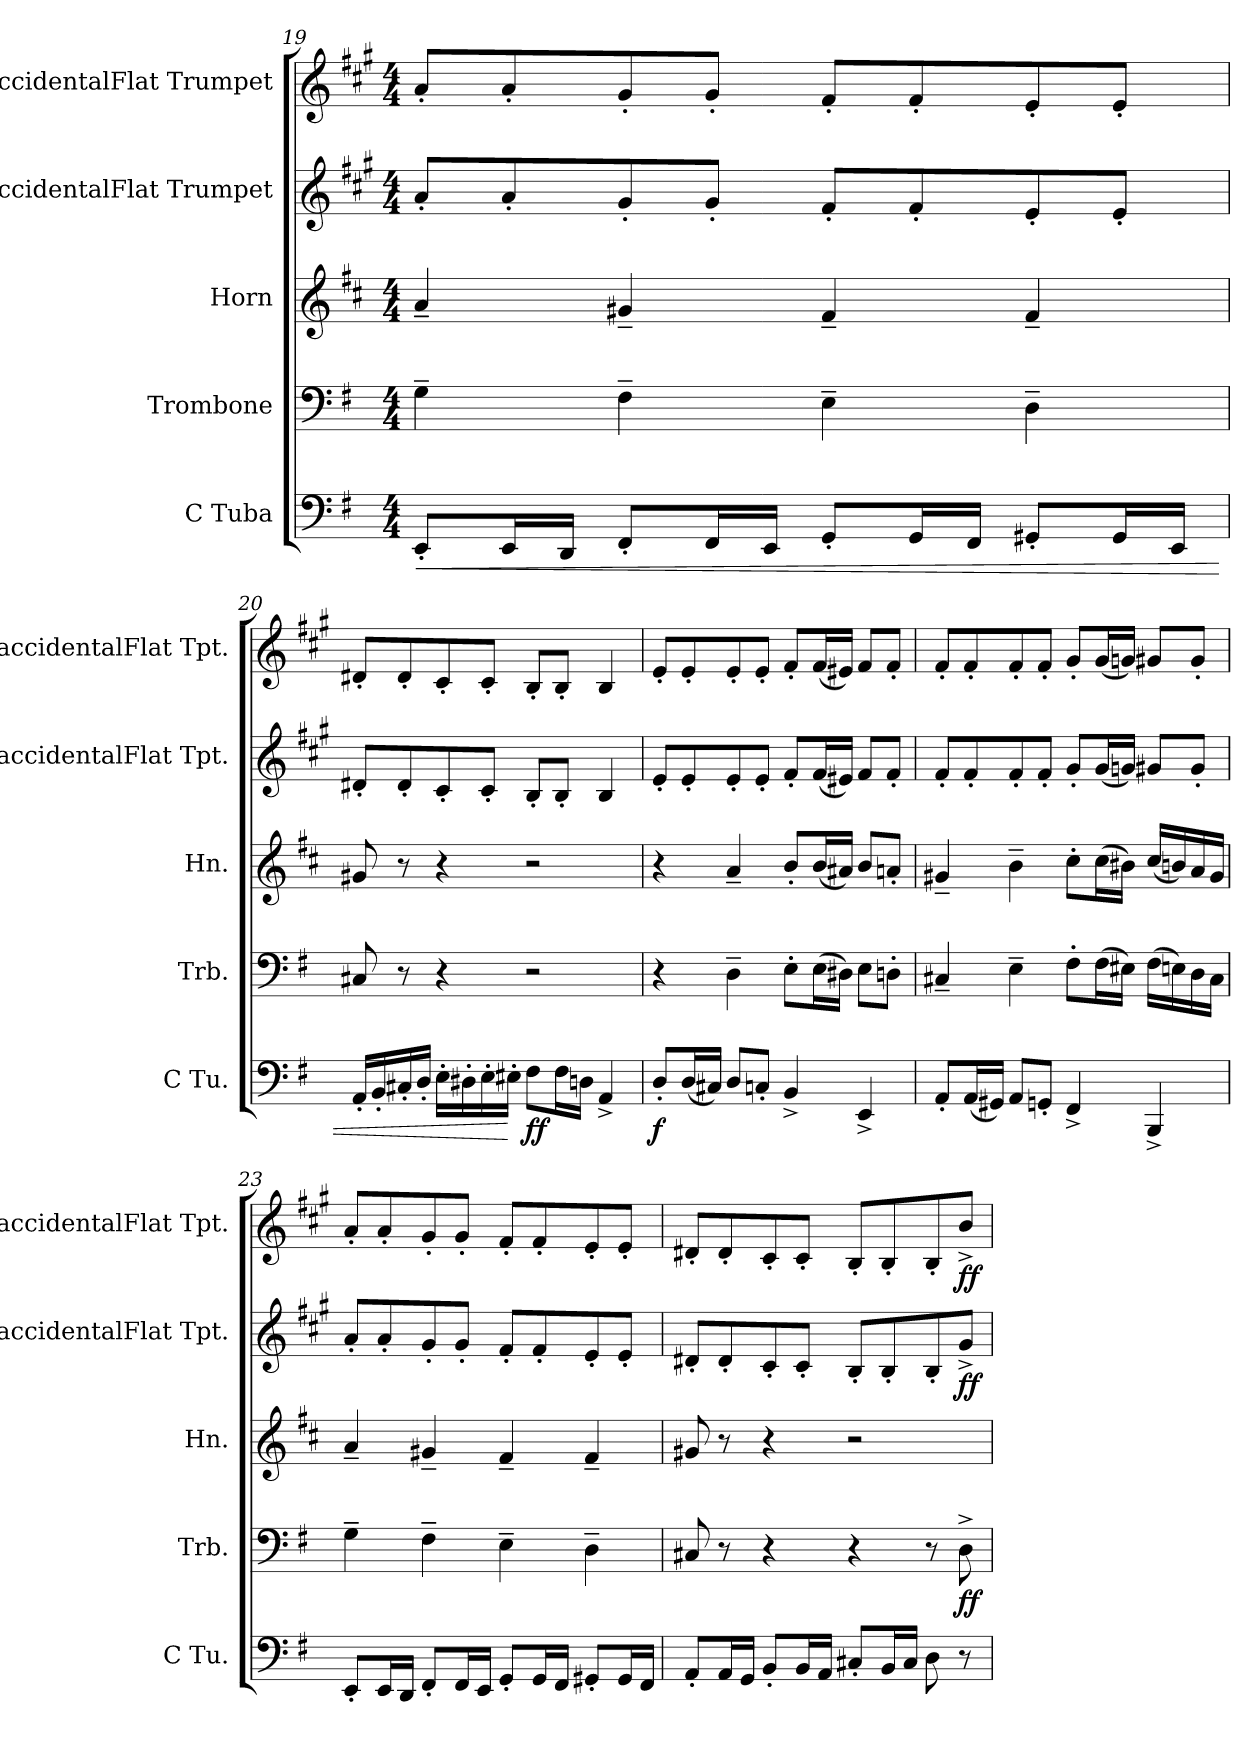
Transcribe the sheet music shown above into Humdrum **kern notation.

**kern	**dynam	**kern	**dynam	**kern	**kern	**dynam	**kern	**dynam
*part5	*part5	*part4	*part4	*part3	*part2	*part2	*part1	*part1
*staff5	*staff5	*staff4	*staff4	*staff3	*staff2	*staff2	*staff1	*staff1
*I"C Tuba	*	*I"Trombone	*	*I"Horn	*I"BaccidentalFlat Trumpet	*	*I"BaccidentalFlat Trumpet	*
*I'C Tu.	*	*I'Trb.	*	*I'Hn.	*I'BaccidentalFlat Tpt.	*	*I'BaccidentalFlat Tpt.	*
*clefF4	*	*clefF4	*	*clefG2	*clefG2	*	*clefG2	*
*	*	*	*	*ITrd4c7	*ITrd1c2	*	*ITrd1c2	*
*k[f#]	*	*k[f#]	*	*k[f#]	*k[f#]	*	*k[f#]	*
*M4/4	*	*M4/4	*	*M4/4	*M4/4	*	*M4/4	*
=19	=19	=19	=19	=19	=19	=19	=19	=19
!	!LO:HP:b	!	!	!	!	!	!	!
8EE'/L	<	4G~\	.	4d~/	8g'/L	.	8g'/L	.
16EE/L	.	.	.	.	8g'/	.	8g'/	.
16DD/JJ	.	.	.	.	.	.	.	.
8FF#'/L	.	4F#~\	.	4c#X~/	8f#'/	.	8f#'/	.
16FF#/L	.	.	.	.	8f#'/J	.	8f#'/J	.
16EE/JJ	.	.	.	.	.	.	.	.
8GG'/L	.	4E~\	.	4B~/	8e'/L	.	8e'/L	.
16GG/L	.	.	.	.	8e'/	.	8e'/	.
16FF#/JJ	.	.	.	.	.	.	.	.
8GG#X'/L	.	4D~\	.	4B~/	8d'/	.	8d'/	.
16GG#/L	.	.	.	.	8d'/J	.	8d'/J	.
16EE/JJ	.	.	.	.	.	.	.	.
!!LO:PB:g=z
=20	=20	=20	=20	=20	=20	=20	=20	=20
16AA'/LL	.	8C#X/	.	8c#X/	8c#X'/L	.	8c#X'/L	.
16BB'/	.	.	.	.	.	.	.	.
16C#X'/	.	8r	.	8r	8c#'/	.	8c#'/	.
16D'/JJ	.	.	.	.	.	.	.	.
16E'\LL	.	4r	.	4r	8B'/	.	8B'/	.
16D#X'\	.	.	.	.	.	.	.	.
16E'\	.	.	.	.	8B'/J	.	8B'/J	.
16E#X'\JJ	[	.	.	.	.	.	.	.
!	!LO:DY:b	!	!	!	!	!	!	!
8F#\L	ff	2r	.	2r	8A'/L	.	8A'/L	.
16F#\L	.	.	.	.	8A'/J	.	8A'/J	.
16Dn\JJ	.	.	.	.	.	.	.	.
4AA^/	.	.	.	.	4A/	.	4A/	.
=21	=21	=21	=21	=21	=21	=21	=21	=21
!	!LO:DY:b	!	!	!	!	!	!	!
8D'/L	f	4r	.	4r	8d'/L	.	8d'/L	.
(<16D/L	.	.	.	.	8d'/	.	8d'/	.
16C#X/JJ)	.	.	.	.	.	.	.	.
8D/L	.	4D~\	.	4d~/	8d'/	.	8d'/	.
8Cn'/J	.	.	.	.	8d'/J	.	8d'/J	.
4BB^/	.	8E'\L	.	8e'/L	8e'/L	.	8e'/L	.
.	.	(>16E\L	.	(<16e/L	(<16e/L	.	(<16e/L	.
.	.	16D#X\JJ)	.	16d#X/JJ)	16d#X/JJ)	.	16d#X/JJ)	.
4EE^/	.	8E\L	.	8e/L	8e/L	.	8e/L	.
.	.	8Dn'\J	.	8dn'/J	8e'/J	.	8e'/J	.
!!LO:LB:g=z
=22	=22	=22	=22	=22	=22	=22	=22	=22
8AA'/L	.	4C#X~/	.	4c#X~/	8e'/L	.	8e'/L	.
(<16AA/L	.	.	.	.	8e'/	.	8e'/	.
16GG#X/JJ)	.	.	.	.	.	.	.	.
8AA/L	.	4E~\	.	4e~\	8e'/	.	8e'/	.
8GGn'/J	.	.	.	.	8e'/J	.	8e'/J	.
4FF#^/	.	8F#'\L	.	8f#'\L	8f#'/L	.	8f#'/L	.
.	.	(>16F#\L	.	(>16f#\L	(<16f#/L	.	(<16f#/L	.
.	.	16E#X\JJ)	.	16e#X\JJ)	16fn/JJ)	.	16fn/JJ)	.
4BBB^/	.	(>16F#\LL	.	(<16f#/LL	8f#X/L	.	8f#X/L	.
.	.	16En\)	.	16en/)	.	.	.	.
.	.	16D\	.	16d/	8f#'/J	.	8f#'/J	.
.	.	16C#\JJ	.	16c#/JJ	.	.	.	.
=23	=23	=23	=23	=23	=23	=23	=23	=23
8EE'/L	.	4G~\	.	4d~/	8g'/L	.	8g'/L	.
16EE/L	.	.	.	.	8g'/	.	8g'/	.
16DD/JJ	.	.	.	.	.	.	.	.
8FF#'/L	.	4F#~\	.	4c#X~/	8f#'/	.	8f#'/	.
16FF#/L	.	.	.	.	8f#'/J	.	8f#'/J	.
16EE/JJ	.	.	.	.	.	.	.	.
8GG'/L	.	4E~\	.	4B~/	8e'/L	.	8e'/L	.
16GG/L	.	.	.	.	8e'/	.	8e'/	.
16FF#/JJ	.	.	.	.	.	.	.	.
8GG#X'/L	.	4D~\	.	4B~/	8d'/	.	8d'/	.
16GG#/L	.	.	.	.	8d'/J	.	8d'/J	.
16FF#/JJ	.	.	.	.	.	.	.	.
!!LO:PB:g=z
=24	=24	=24	=24	=24	=24	=24	=24	=24
8AA'/L	.	8C#X/	.	8c#X/	8c#X'/L	.	8c#X'/L	.
16AA/L	.	8r	.	8r	8c#'/	.	8c#'/	.
16GG/JJ	.	.	.	.	.	.	.	.
8BB'/L	.	4r	.	4r	8B'/	.	8B'/	.
16BB/L	.	.	.	.	8B'/J	.	8B'/J	.
16AA/JJ	.	.	.	.	.	.	.	.
8C#X'/L	.	4r	.	2r	8A'/L	.	8A'/L	.
16BB/L	.	.	.	.	8A'/	.	8A'/	.
16C#/JJ	.	.	.	.	.	.	.	.
8D\	.	8r	.	.	8A'/	.	8A'/	.
!	!	!	!LO:DY:b	!	!	!LO:DY:b	!	!LO:DY:b
8r	.	8D^\	ff	.	8f#^/J	ff	8a^/J	ff
=	=	=	=	=	=	=	=	=
*-	*-	*-	*-	*-	*-	*-	*-	*-
